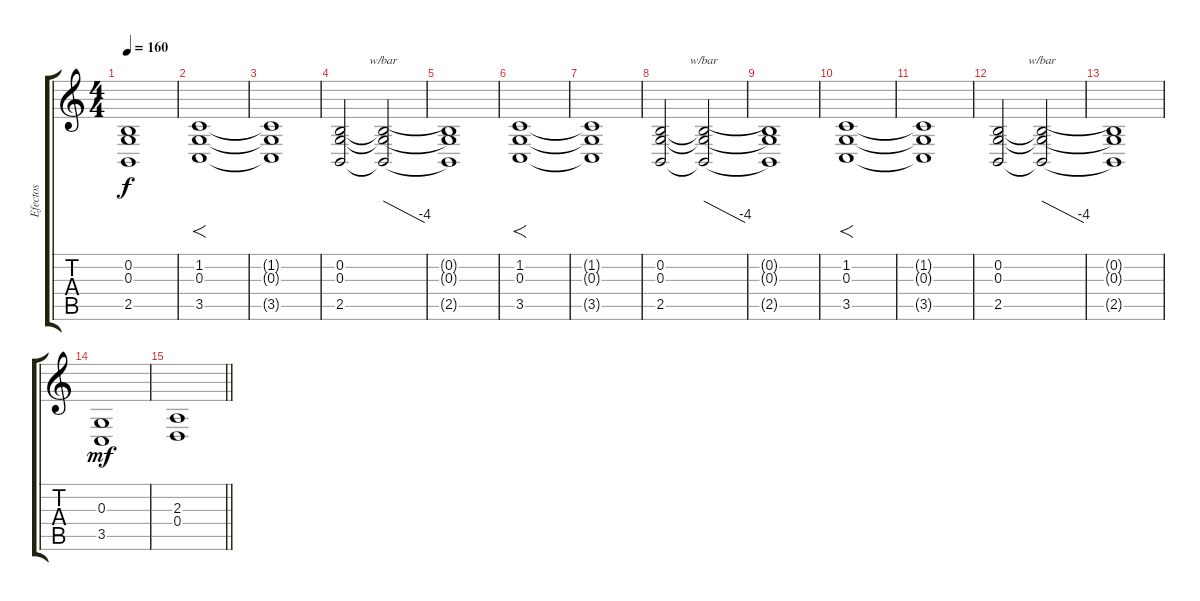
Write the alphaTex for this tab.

\track ("Efectos" "Efectos") {instrument pad3polysynth}
\staff {score tabs}
\tuning (E4 B3 G3 D3 A2 E2) {hide}
\ts (4 4)
\tempo 160
\clef g2
\ks c
(0.2{t} 0.3{t} 2.5{t}).1{dy f} |
(1.2 0.3 3.5).1{f} |
(1.2{t} 0.3{t} 3.5{t}).1 |
(0.2 0.3 2.5).2 (0.2{t} 0.3{t} 2.5{t}).2{tbe (dive default 0 0 60 -16)} |
(0.2{t} 0.3{t} 2.5{t}).1 |
(1.2 0.3 3.5).1{f} |
(1.2{t} 0.3{t} 3.5{t}).1 |
(0.2 0.3 2.5).2 (0.2{t} 0.3{t} 2.5{t}).2{tbe (dive default 0 0 60 -16)} |
(0.2{t} 0.3{t} 2.5{t}).1 |
(1.2 0.3 3.5).1{f} |
(1.2{t} 0.3{t} 3.5{t}).1 |
(0.2 0.3 2.5).2 (0.2{t} 0.3{t} 2.5{t}).2{tbe (dive default 0 0 60 -16)} |
(0.2{t} 0.3{t} 2.5{t}).1 |
(0.3 3.5).1{dy mf} |
\barLineRight lightlight
(2.3 0.4).1
